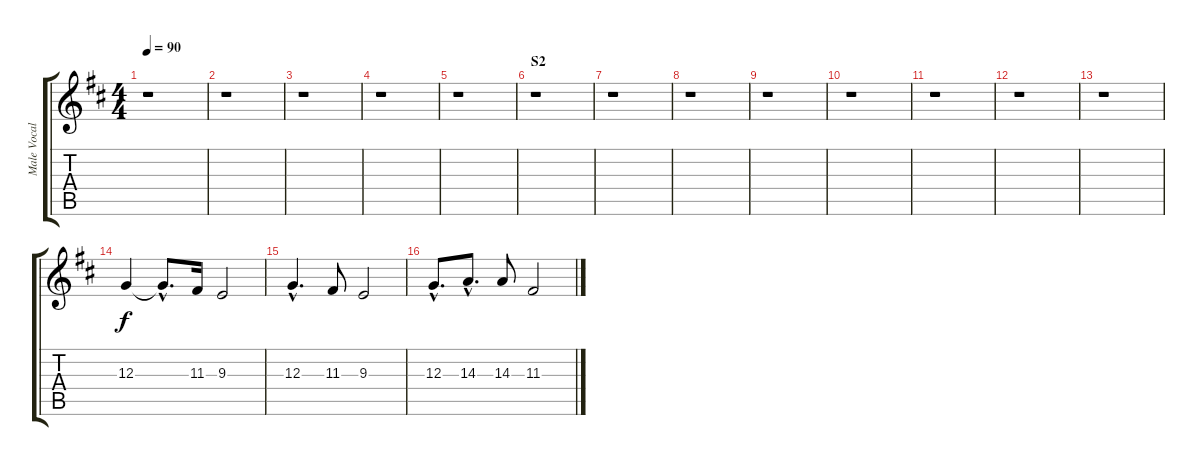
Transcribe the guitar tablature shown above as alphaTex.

\track ("Male Vocal" "Male Vocal") {instrument synthvoice}
\staff {score tabs}
\tuning (E4 B3 G3 D3 A2 E2) {hide}
\ts (4 4)
\tempo 90
\clef g2
\ks d
r.1{dy f} |
r.1 |
r.1 |
r.1 |
r.1 |
\section ("" "S2")
r.1 |
r.1 |
r.1 |
r.1 |
r.1 |
r.1 |
r.1 |
r.1 |
12.3.4 12.3{hac t}.8{d} 11.3.16 9.3.2 |
12.3{hac}.4{d} 11.3.8 9.3.2 |
12.3{hac}.8{d} 14.3{hac}.8{d} 14.3.8 11.3.2
